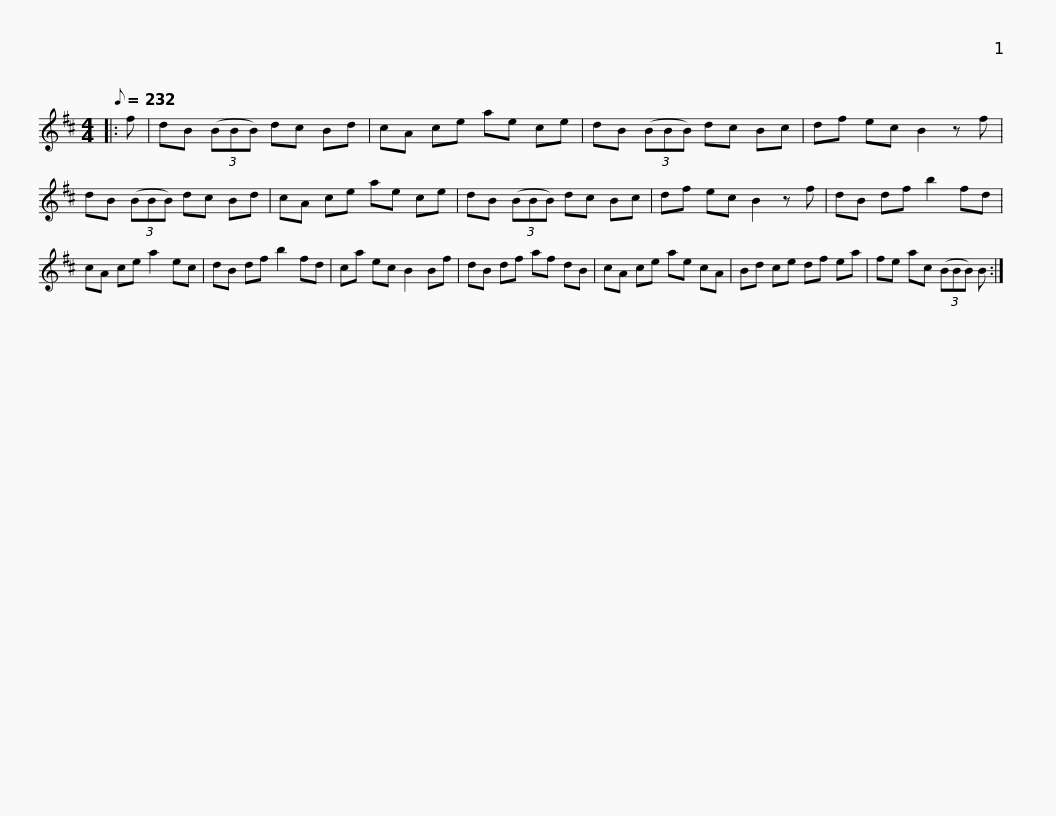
X:1
L:1/8
Q:1/8=232
M:4/4
I:linebreak $
K:Bmin
V:1 treble
V:1
|: f | dB (3(BBB) dc Bd | cA ce ae ce | dB (3(BBB) dc Bc | df ec B2 z f | %5
 dB (3(BBB) dc Bd |$ cA ce ae ce | dB (3(BBB) dc Bc | df ec B2 z f | dB df b2 fd | %10
 cA ce a2 ec | dB df b2 fd |$ ca ec B2 Bf | dB df af dB | cA ce ae cA | %15
 Bd ce df ea | fe ac (3(BBB) B :| %17
